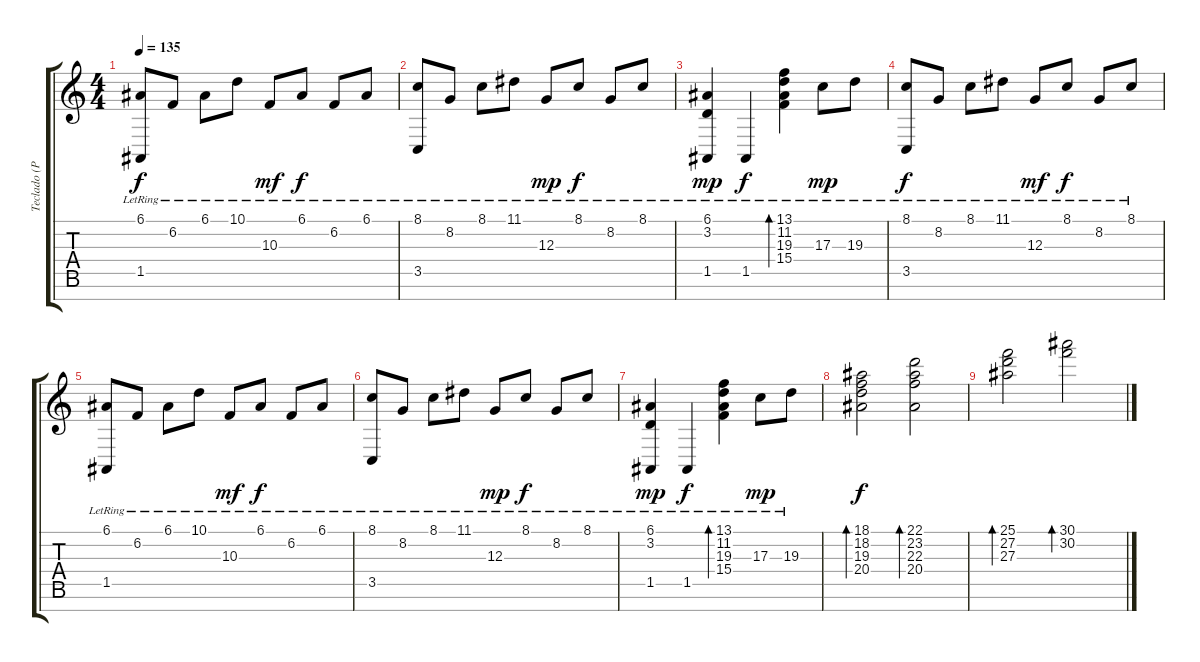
\track ("Teclado (Punteos)" "Teclado (P") {instrument brightacousticpiano}
\staff {score tabs}
\tuning (E4 B3 G3 D3 A2 E2 B1) {hide}
\ts (4 4)
\tempo 135
\clef g2
\ks c
(6.1{lr} 1.5{lr}).8{dy f} 6.2{lr}.8 6.1{lr}.8 10.1{lr}.8 10.3{lr}.8{dy mf} 6.1{lr}.8{dy f} 6.2{lr}.8 6.1{lr}.8 |
(8.1{lr} 3.5{lr}).8 8.2{lr}.8 8.1{lr}.8 11.1{lr}.8 12.3{lr}.8{dy mp} 8.1{lr}.8{dy f} 8.2{lr}.8 8.1{lr}.8 |
(6.1{lr} 3.2{lr} 1.5{lr}).4{dy mp} 1.5{lr}.4{dy f} (13.1{lr} 11.2{lr} 19.3{lr} 15.4{lr}).4{bd 240} 17.3{lr}.8{dy mp} 19.3{lr}.8 |
(8.1{lr} 3.5{lr}).8{dy f} 8.2{lr}.8 8.1{lr}.8 11.1{lr}.8 12.3{lr}.8{dy mf} 8.1{lr}.8{dy f} 8.2{lr}.8 8.1{lr}.8 |
(6.1{lr} 1.5{lr}).8 6.2{lr}.8 6.1{lr}.8 10.1{lr}.8 10.3{lr}.8{dy mf} 6.1{lr}.8{dy f} 6.2{lr}.8 6.1{lr}.8 |
(8.1{lr} 3.5{lr}).8 8.2{lr}.8 8.1{lr}.8 11.1{lr}.8 12.3{lr}.8{dy mp} 8.1{lr}.8{dy f} 8.2{lr}.8 8.1{lr}.8 |
(6.1{lr} 3.2{lr} 1.5{lr}).4{dy mp} 1.5{lr}.4{dy f} (13.1{lr} 11.2{lr} 19.3{lr} 15.4{lr}).4{bd 120} 17.3{lr}.8{dy mp} 19.3{lr}.8 |
(18.1 18.2 19.3 20.4).2{bd 240 dy f} (22.1 23.2 22.3 20.4).2{bd 240} |
(25.1 27.2 27.3).2{bd 240} (30.1 30.2).2{bd 240}
